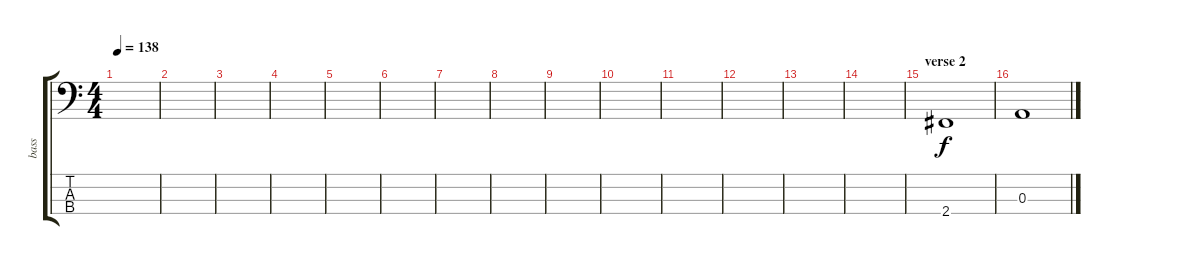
\track ("bass" "bass") {instrument electricbassfinger}
\staff {score tabs}
\tuning (G2 D2 A1 E1) {hide}
\ts (4 4)
\tempo 138
\clef f4
\ks c
|
|
|
|
|
|
|
|
|
|
|
|
|
|
\section ("" "verse 2")
2.4.1 |
0.3.1
